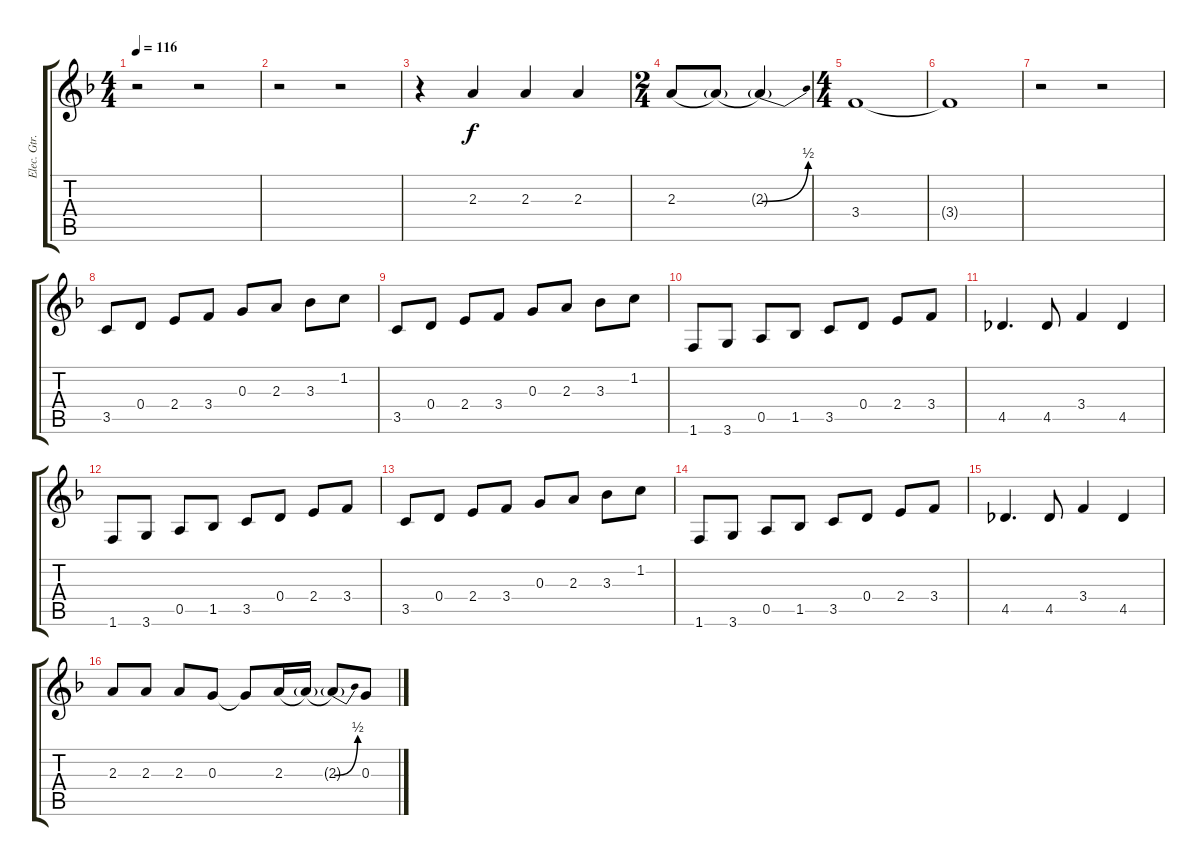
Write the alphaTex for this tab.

\track ("Elec. Gtr." "Elec. Gtr.") {instrument distortionguitar}
\staff {score tabs}
\tuning (E4 B3 G3 D3 A2 E2) {hide}
\ts (4 4)
\tempo 116
\clef g2
\ks dminor
r.2{dy f} r.2 |
r.2 r.2 |
r.4{volume 10} 2.3.4 2.3.4 2.3.4 |
\ts (2 4)
2.3{be (hold 0 0 60 0)}.8 2.3{be (hold 0 0 60 0) t}.8 2.3{be (bend 0 0 60 2) t}.4 |
\ts (4 4)
3.4.1 |
3.4{t}.1 |
r.2 r.2 |
3.5.8 0.4.8 2.4.8 3.4.8 0.3.8 2.3.8 3.3.8 1.2.8 |
3.5.8 0.4.8 2.4.8 3.4.8 0.3.8 2.3.8 3.3.8 1.2.8 |
1.6.8 3.6.8 0.5.8 1.5.8 3.5.8 0.4.8 2.4.8 3.4.8 |
4.5.4{d} 4.5.8 3.4.4 4.5.4 |
1.6.8 3.6.8 0.5.8 1.5.8 3.5.8 0.4.8 2.4.8 3.4.8 |
3.5.8 0.4.8 2.4.8 3.4.8 0.3.8 2.3.8 3.3.8 1.2.8 |
1.6.8 3.6.8 0.5.8 1.5.8 3.5.8 0.4.8 2.4.8 3.4.8 |
4.5.4{d} 4.5.8 3.4.4 4.5.4 |
2.3.8 2.3.8 2.3.8 0.3.8 0.3{t}.8 2.3{be (hold 0 0 60 0)}.16 2.3{be (hold 0 0 60 0) t}.16 2.3{be (bend 0 0 60 2) t}.8 0.3.8
